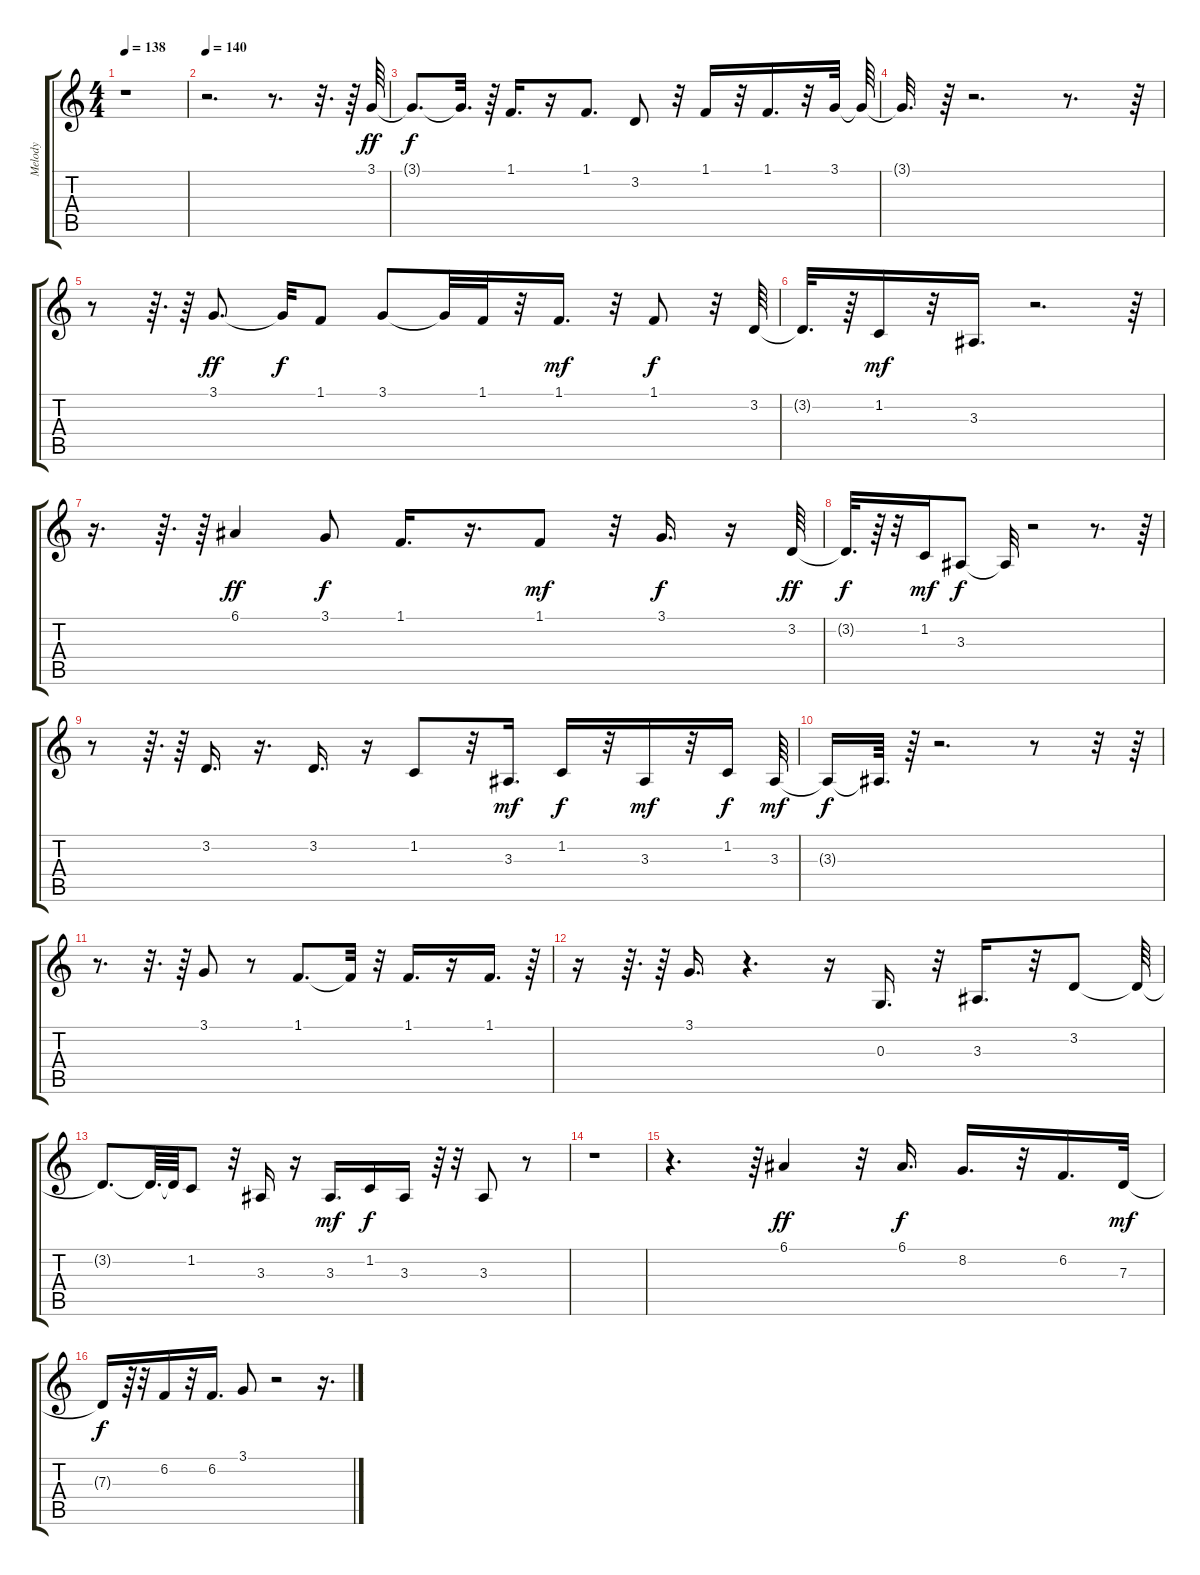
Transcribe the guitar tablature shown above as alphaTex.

\track ("Melody              " "Melody    ") {instrument flute}
\staff {score tabs}
\tuning (E4 B3 G3 D3 A2 E2) {hide}
\ts (4 4)
\tempo 138
\clef g2
\ks c
r.1{dy f} |
\tempo 140
r.2{d} r.8{d} r.32{d} r.64 3.1.64{dy ff} |
3.1{t}.8{d dy f} 3.1{t}.32{d} r.64 1.1.16{d} r.16 1.1.8{d} 3.2.8 r.32 1.1.16 r.32 1.1.16{d} r.32 3.1.32 3.1{t}.64 |
3.1{t}.32{d} r.64 r.2{d} r.8{d} r.64 |
r.8 r.64{d} r.64 3.1.8{d dy ff} 3.1{t}.32{dy f} 1.1.8 3.1.8 3.1{t}.32 1.1.32 r.32 1.1.16{d dy mf} r.32 1.1.8{dy f} r.32 3.2.64 |
3.2{t}.32{d} r.64 1.2.16{dy mf} r.32 3.3.16{d} r.2{d} r.64 |
r.16{d} r.64{d} r.64 6.1.4{dy ff} 3.1.8{dy f} 1.1.16{d} r.16{d} 1.1.8{dy mf} r.32 3.1.16{d dy f} r.16 3.2.64{dy ff} |
3.2{t}.32{d dy f} r.64 r.32 1.2.16{dy mf} 3.3.8{dy f} 3.3{t}.32 r.2 r.8{d} r.64 |
r.8 r.64{d} r.64 3.2.16{d} r.16{d} 3.2.16{d} r.16 1.2.8 r.32 3.3.16{d dy mf} 1.2.16{dy f} r.32 3.3.16{dy mf} r.32 1.2.16{dy f} 3.3.64{dy mf} |
3.3{t}.16{dy f} 3.3{t}.64{d} r.64 r.2{d} r.8 r.32 r.64 |
r.8{d} r.32{d} r.64 3.1.8 r.8 1.1.8{d} 1.1{t}.32 r.32 1.1.16{d} r.16 1.1.16{d} r.64 |
r.16 r.64{d} r.64 3.1.16{d} r.4{d} r.16 0.3.16{d} r.32 3.3.16{d} r.32 3.2.8 3.2{t}.64 |
3.2{t}.8{d} 3.2{t}.64{d} 3.2{t}.64 1.2.8 r.32 3.3.16 r.16 3.3.16{d dy mf} 1.2.16{dy f} 3.3.16 r.64 r.32 3.3.8 r.8 |
r.1 |
r.4{d} r.64 6.1.4{dy ff} r.32 6.1.16{d dy f} 8.2.16{d} r.32 6.2.16{d} 7.3.32{dy mf} |
7.3{t}.16{dy f} r.64 r.32 6.2.16 r.32 6.2.16{d} 3.1.8 r.2 r.16{d}
